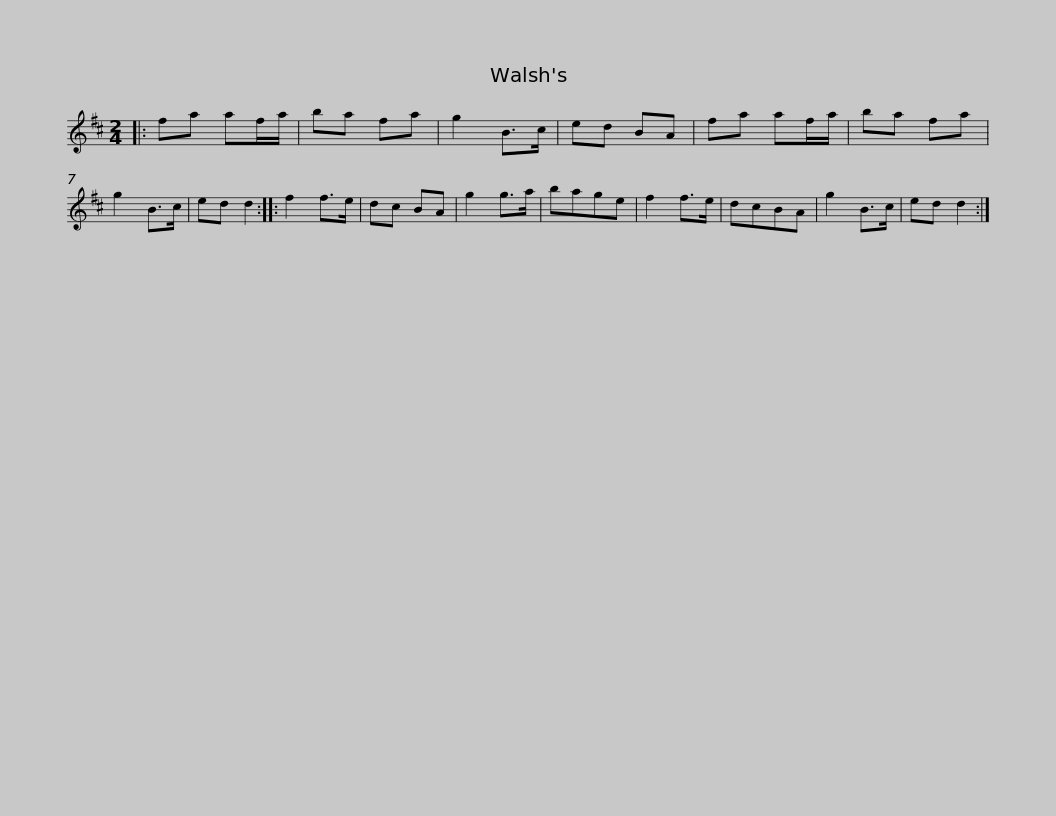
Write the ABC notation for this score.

X:1
L:1/8
M:2/4
I:linebreak $
K:D
V:1 treble
V:1
|: fa af/a/ | ba fa | g2 B>c | ed BA | fa af/a/ | %5
 ba fa | g2 B>c | ed d2 :: f2 f>e |$ dc BA | %10
 g2 g>a | bage | f2 f>e | dcBA | g2 B>c | %15
 ed d2 :| %16
